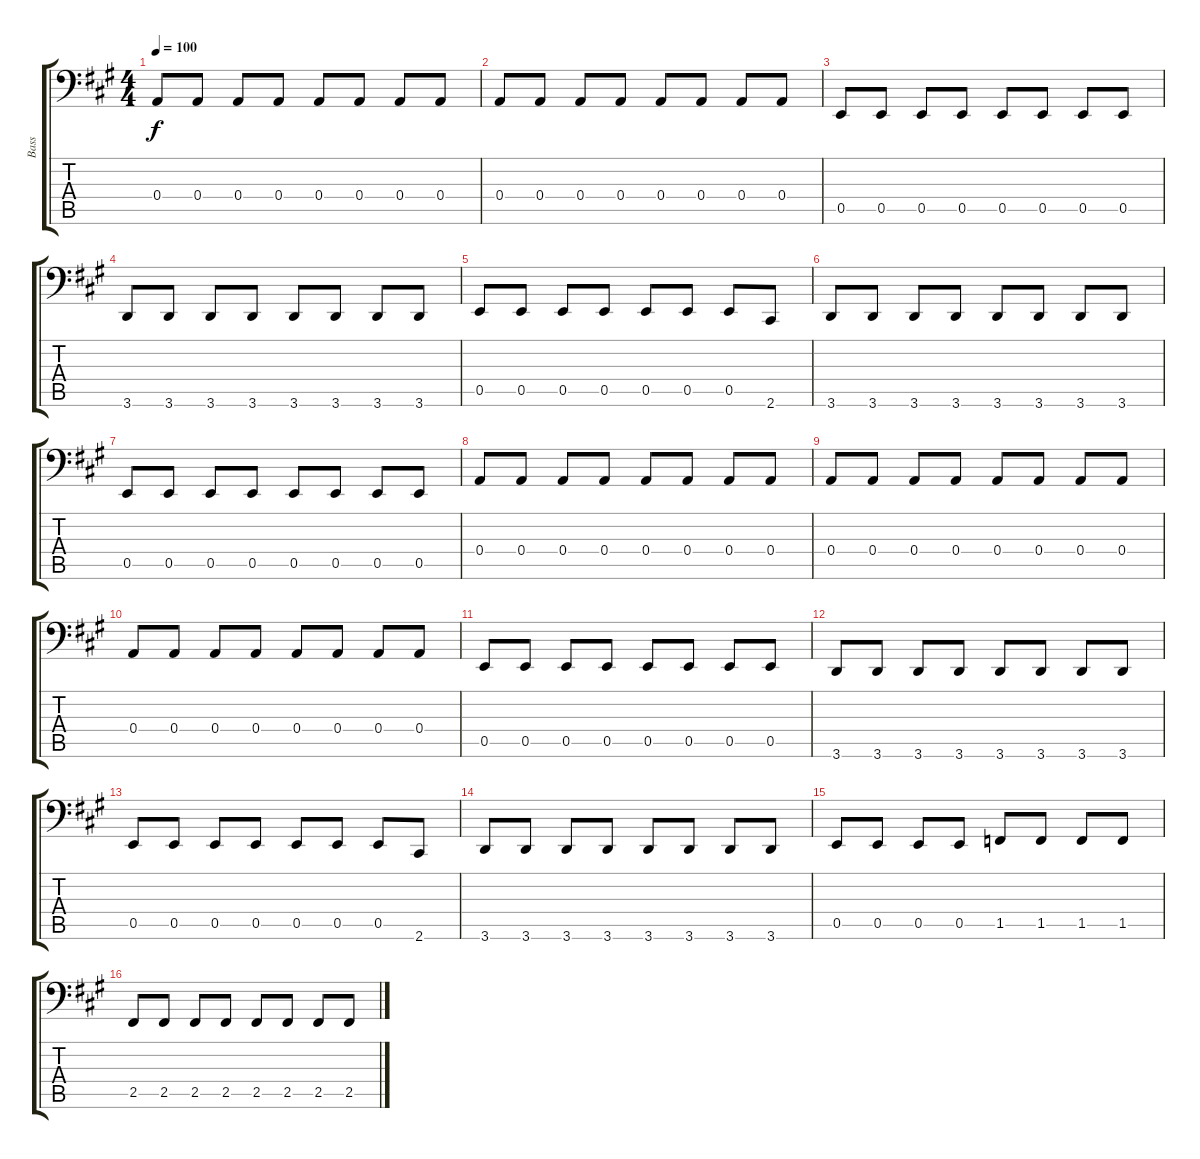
\track ("Bass" "Bass") {instrument electricbasspick}
\staff {score tabs}
\tuning (C3 G2 D2 A1 E1 B0) {hide}
\ts (4 4)
\tempo 100
\clef f4
\ks a
0.4.8{dy f} 0.4.8 0.4.8 0.4.8 0.4.8 0.4.8 0.4.8 0.4.8 |
0.4.8 0.4.8 0.4.8 0.4.8 0.4.8 0.4.8 0.4.8 0.4.8 |
0.5.8 0.5.8 0.5.8 0.5.8 0.5.8 0.5.8 0.5.8 0.5.8 |
3.6.8 3.6.8 3.6.8 3.6.8 3.6.8 3.6.8 3.6.8 3.6.8 |
0.5.8 0.5.8 0.5.8 0.5.8 0.5.8 0.5.8 0.5.8 2.6.8 |
3.6.8 3.6.8 3.6.8 3.6.8 3.6.8 3.6.8 3.6.8 3.6.8 |
0.5.8 0.5.8 0.5.8 0.5.8 0.5.8 0.5.8 0.5.8 0.5.8 |
0.4.8 0.4.8 0.4.8 0.4.8 0.4.8 0.4.8 0.4.8 0.4.8 |
0.4.8 0.4.8 0.4.8 0.4.8 0.4.8 0.4.8 0.4.8 0.4.8 |
0.4.8 0.4.8 0.4.8 0.4.8 0.4.8 0.4.8 0.4.8 0.4.8 |
0.5.8 0.5.8 0.5.8 0.5.8 0.5.8 0.5.8 0.5.8 0.5.8 |
3.6.8 3.6.8 3.6.8 3.6.8 3.6.8 3.6.8 3.6.8 3.6.8 |
0.5.8 0.5.8 0.5.8 0.5.8 0.5.8 0.5.8 0.5.8 2.6.8 |
3.6.8 3.6.8 3.6.8 3.6.8 3.6.8 3.6.8 3.6.8 3.6.8 |
0.5.8 0.5.8 0.5.8 0.5.8 1.5.8 1.5.8 1.5.8 1.5.8 |
2.5.8 2.5.8 2.5.8 2.5.8 2.5.8 2.5.8 2.5.8 2.5.8
